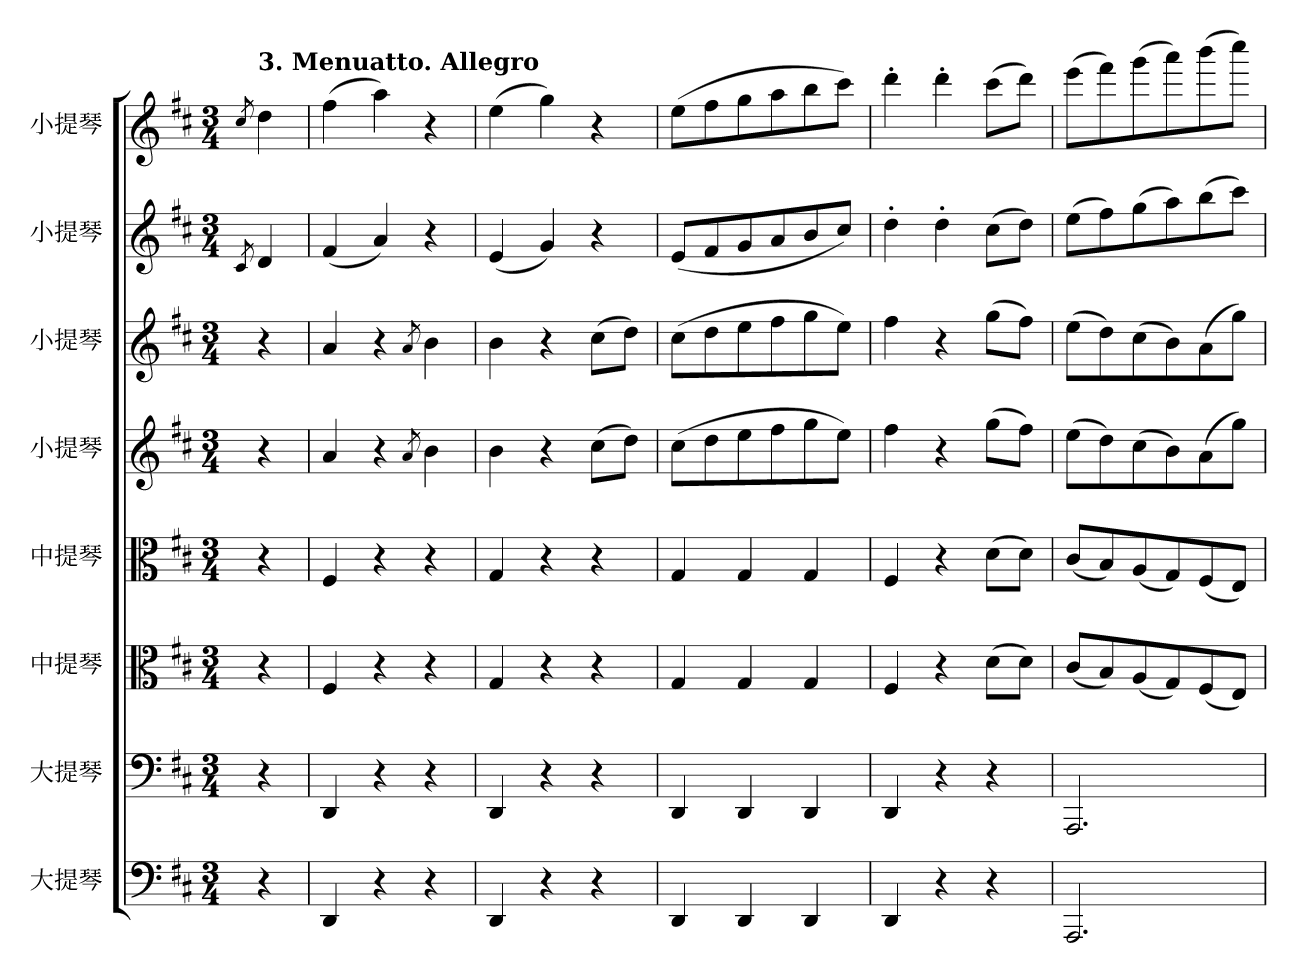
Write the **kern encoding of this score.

**kern	**kern	**kern	**kern	**kern	**kern	**kern	**kern
*part8	*part7	*part6	*part5	*part4	*part3	*part2	*part1
*staff8	*staff7	*staff6	*staff5	*staff4	*staff3	*staff2	*staff1
*I"大提琴	*I"大提琴	*I"中提琴	*I"中提琴	*I"小提琴	*I"小提琴	*I"小提琴	*I"小提琴
!!LO:PB:g=z
*clefF4	*clefF4	*clefC3	*clefC3	*clefG2	*clefG2	*clefG2	*clefG2
*k[f#c#]	*k[f#c#]	*k[f#c#]	*k[f#c#]	*k[f#c#]	*k[f#c#]	*k[f#c#]	*k[f#c#]
*M3/4	*M3/4	*M3/4	*M3/4	*M3/4	*M3/4	*M3/4	*M3/4
*MM132	*MM132	*MM132	*MM132	*MM132	*MM132	*MM132	*MM132
=1	=1	=1	=1	=1	=1	=1	=1
.	.	.	.	.	.	8qc#/	8qcc#/
!	!	!	!	!	!	!	!LO:TX:a:B:t=3. Menuatto. Allegro
4r	4r	4r	4r	4r	4r	4d/	4dd\
=2	=2	=2	=2	=2	=2	=2	=2
4DD/	4DD/	4F#/	4F#/	4a/	4a/	(<4f#/	(>4ff#\
4r	4r	4r	4r	4r	4r	4a/)	4aa\)
.	.	.	.	8qa/	8qa/	.	.
4r	4r	4r	4r	4b\	4b\	4r	4r
=3	=3	=3	=3	=3	=3	=3	=3
4DD/	4DD/	4G/	4G/	4b\	4b\	(<4e/	(>4ee\
4r	4r	4r	4r	4r	4r	4g/)	4gg\)
4r	4r	4r	4r	(>8cc#\L	(>8cc#\L	4r	4r
.	.	.	.	8dd\J)	8dd\J)	.	.
=4	=4	=4	=4	=4	=4	=4	=4
4DD/	4DD/	4G/	4G/	(>8cc#\L	(>8cc#\L	(<8e/L	(>8ee\L
.	.	.	.	8dd\	8dd\	8f#/	8ff#\
4DD/	4DD/	4G/	4G/	8ee\	8ee\	8g/	8gg\
.	.	.	.	8ff#\	8ff#\	8a/	8aa\
4DD/	4DD/	4G/	4G/	8gg\	8gg\	8b/	8bb\
.	.	.	.	8ee\J)	8ee\J)	8cc#/J)	8ccc#\J)
=5	=5	=5	=5	=5	=5	=5	=5
4DD/	4DD/	4F#/	4F#/	4ff#\	4ff#\	4dd'\	4ddd'\
4r	4r	4r	4r	4r	4r	4dd'\	4ddd'\
4r	4r	(>8d\L	(>8d\L	(>8gg\L	(>8gg\L	(>8cc#\L	(>8ccc#\L
.	.	8d\J)	8d\J)	8ff#\J)	8ff#\J)	8dd\J)	8ddd\J)
=6	=6	=6	=6	=6	=6	=6	=6
2.AAA/	2.AAA/	(<8c#/L	(<8c#/L	(>8ee\L	(>8ee\L	(>8ee\L	(>8eee\L
.	.	8B/)	8B/)	8dd\)	8dd\)	8ff#\)	8fff#\)
.	.	(<8A/	(<8A/	(>8cc#\	(>8cc#\	(>8gg\	(>8ggg\
.	.	8G/)	8G/)	8b\)	8b\)	8aa\)	8aaa\)
.	.	(<8F#/	(<8F#/	(>8a\	(>8a\	(>8bb\	(>8bbb\
.	.	8E/J)	8E/J)	8gg\J)	8gg\J)	8ccc#\J)	8cccc#\J)
=	=	=	=	=	=	=	=
*-	*-	*-	*-	*-	*-	*-	*-
